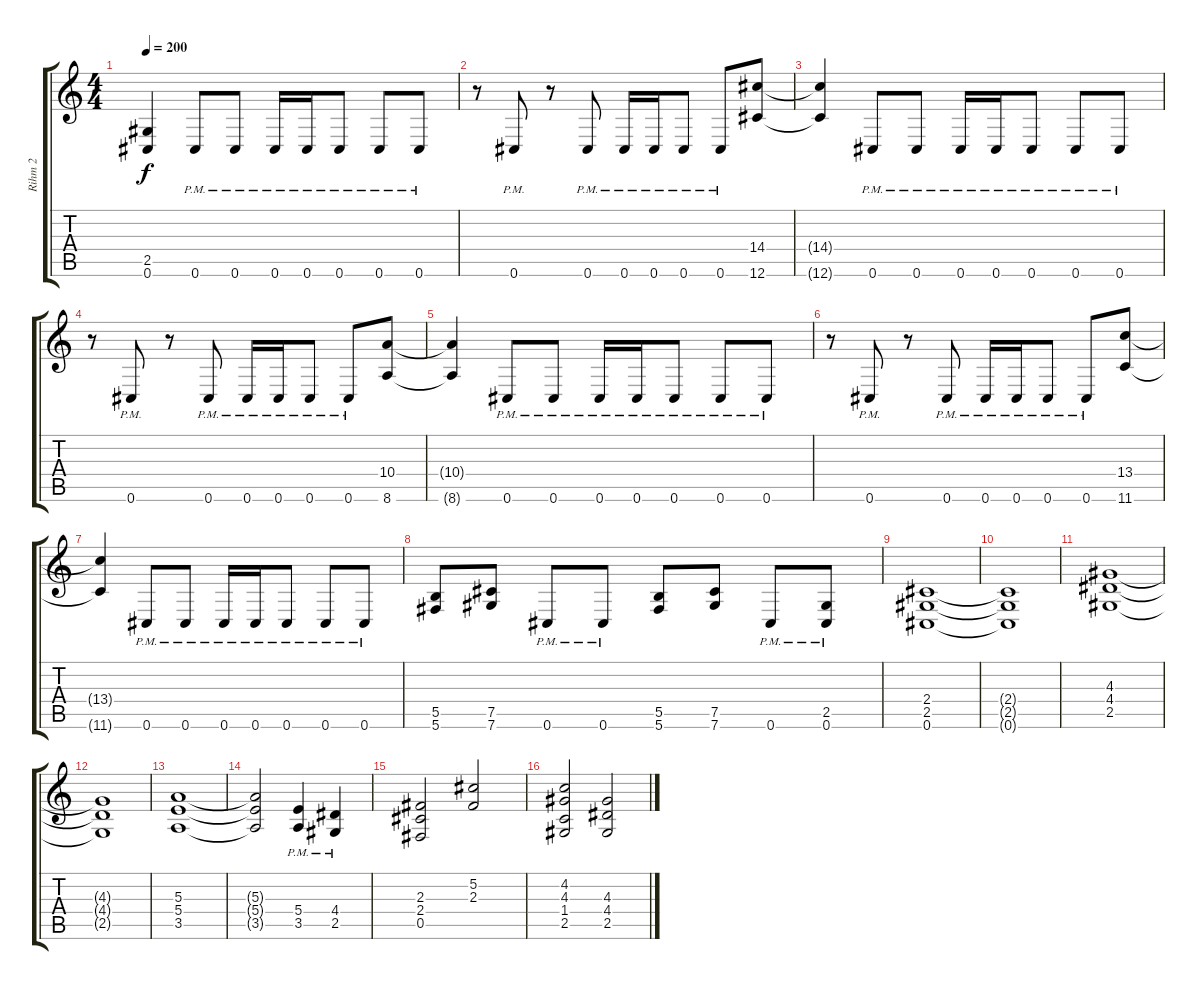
\track ("Rihm 2" "Rihm 2") {instrument distortionguitar}
\staff {score tabs}
\tuning (Db4 Ab3 E3 B2 Gb2 Db2) {hide}
\ts (4 4)
\tempo 200
\clef g2
\ks c
(2.5{t} 0.6{t}).4{dy f} 0.6{pm}.8 0.6{pm}.8 0.6{pm}.16 0.6{pm}.16 0.6{pm}.8 0.6{pm}.8 0.6{pm}.8 |
r.8 0.6{pm}.8 r.8 0.6{pm}.8 0.6{pm}.16 0.6{pm}.16 0.6{pm}.8 0.6{pm}.8 (14.4 12.6).8 |
(14.4{t} 12.6{t}).4 0.6{pm}.8 0.6{pm}.8 0.6{pm}.16 0.6{pm}.16 0.6{pm}.8 0.6{pm}.8 0.6{pm}.8 |
r.8 0.6{pm}.8 r.8 0.6{pm}.8 0.6{pm}.16 0.6{pm}.16 0.6{pm}.8 0.6{pm}.8 (10.4 8.6).8 |
(10.4{t} 8.6{t}).4 0.6{pm}.8 0.6{pm}.8 0.6{pm}.16 0.6{pm}.16 0.6{pm}.8 0.6{pm}.8 0.6{pm}.8 |
r.8 0.6{pm}.8 r.8 0.6{pm}.8 0.6{pm}.16 0.6{pm}.16 0.6{pm}.8 0.6{pm}.8 (13.4 11.6).8 |
(13.4{t} 11.6{t}).4 0.6{pm}.8 0.6{pm}.8 0.6{pm}.16 0.6{pm}.16 0.6{pm}.8 0.6{pm}.8 0.6{pm}.8 |
(5.5 5.6).8 (7.5 7.6).8 0.6{pm}.8 0.6{pm}.8 (5.5 5.6).8 (7.5 7.6).8 0.6{pm}.8 (2.5{pm} 0.6{pm}).8 |
(2.4 2.5 0.6).1 |
(2.4{t} 2.5{t} 0.6{t}).1 |
(4.3 4.4 2.5).1 |
(4.3{t} 4.4{t} 2.5{t}).1 |
(5.3 5.4 3.5).1 |
(5.3{t} 5.4{t} 3.5{t}).2 (5.4{pm} 3.5{pm}).4 (4.4{pm} 2.5{pm}).4 |
(2.3 2.4 0.5).2 (5.2 2.3).2 |
(4.2 4.3 1.4 2.5).2 (4.3 4.4 2.5).2
